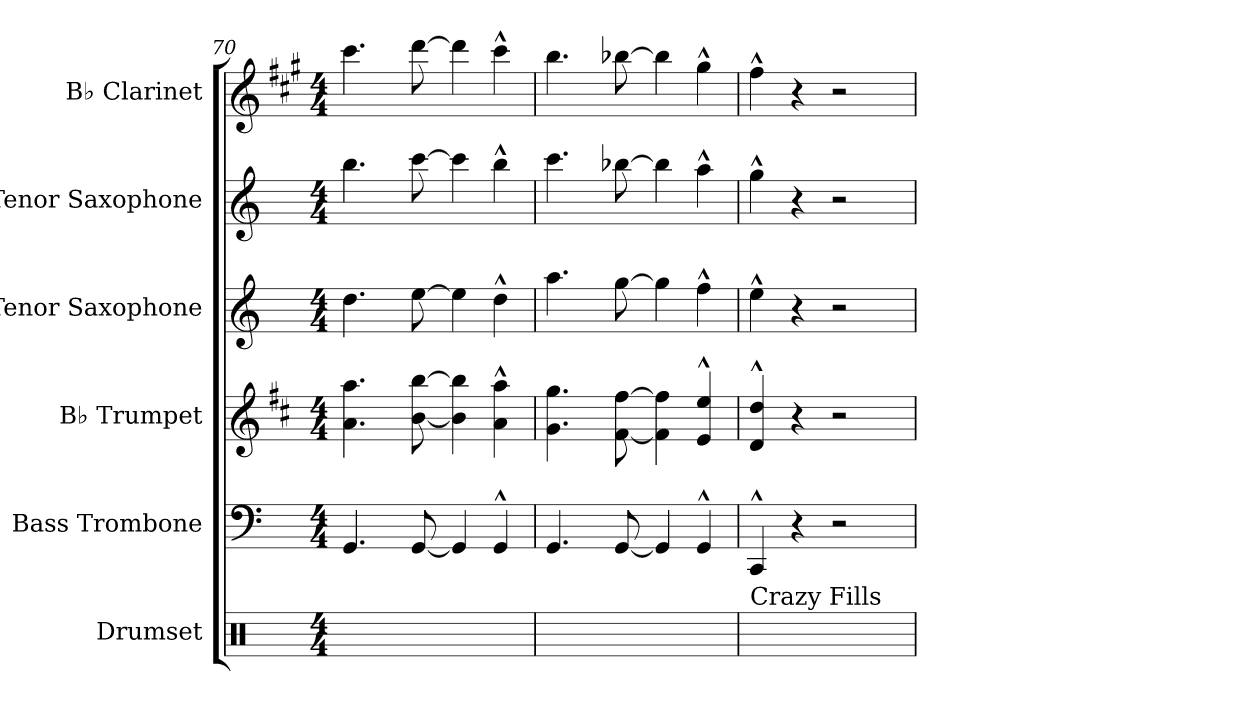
**kern	**kern	**kern	**kern	**kern	**kern
*part6	*part5	*part4	*part3	*part2	*part1
*staff6	*staff5	*staff4	*staff3	*staff2	*staff1
*I"Drumset	*I"Bass Trombone	*I"B♭ Trumpet	*I"Tenor Saxophone	*I"Tenor Saxophone	*I"B♭ Clarinet
*I'D. Set	*I'B. Tbn.	*I'B♭ Tpt.	*I'T. Sax.	*I'T. Sax.	*I'B♭ Cl.
*clefX	*clefF4	*clefG2	*clefG2	*clefG2	*clefG2
*	*	*ITrd1c2	*ITrd8c14	*ITrd8c14	*ITrd5c9
*k[]	*k[]	*k[]	*k[]	*k[]	*k[]
*M4/4	*M4/4	*M4/4	*M4/4	*M4/4	*M4/4
=70	=70	=70	=70	=70	=70
4R	4.GG/	4.g\ 4.gg\	4.d\	4.b\	4.ee\
4R	.	.	.	.	.
.	[8GG/	[8a\ [8aa\	[8e\	[8cc\	[8ff\
4R	4GG/]	4a\] 4aa\]	4e\]	4cc\]	4ff\]
4R	4GG^^/	4g\^^ 4gg\^^	4d^^\	4b^^\	4ee^^\
=71	=71	=71	=71	=71	=71
4R	4.GG/	4.f\ 4.ff\	4.a\	4.cc\	4.dd\
4R	.	.	.	.	.
.	[8GG/	[8e\ [8ee\	[8g\	[8b-X\	[8dd-X\
4R	4GG/]	4e\] 4ee\]	4g\]	4b-\]	4dd-\]
4R	4GG^^/	4d/^^ 4dd/^^	4f^^\	4a^^\	4b^^\
=72	=72	=72	=72	=72	=72
!LO:TX:a:t=Crazy Fills	!	!	!	!	!
4R	4CC^^/	4c/^^ 4cc/^^	4e^^\	4g^^\	4a^^\
4R	4r	4r	4r	4r	4r
4R	2r	2r	2r	2r	2r
4R	.	.	.	.	.
=	=	=	=	=	=
*-	*-	*-	*-	*-	*-
